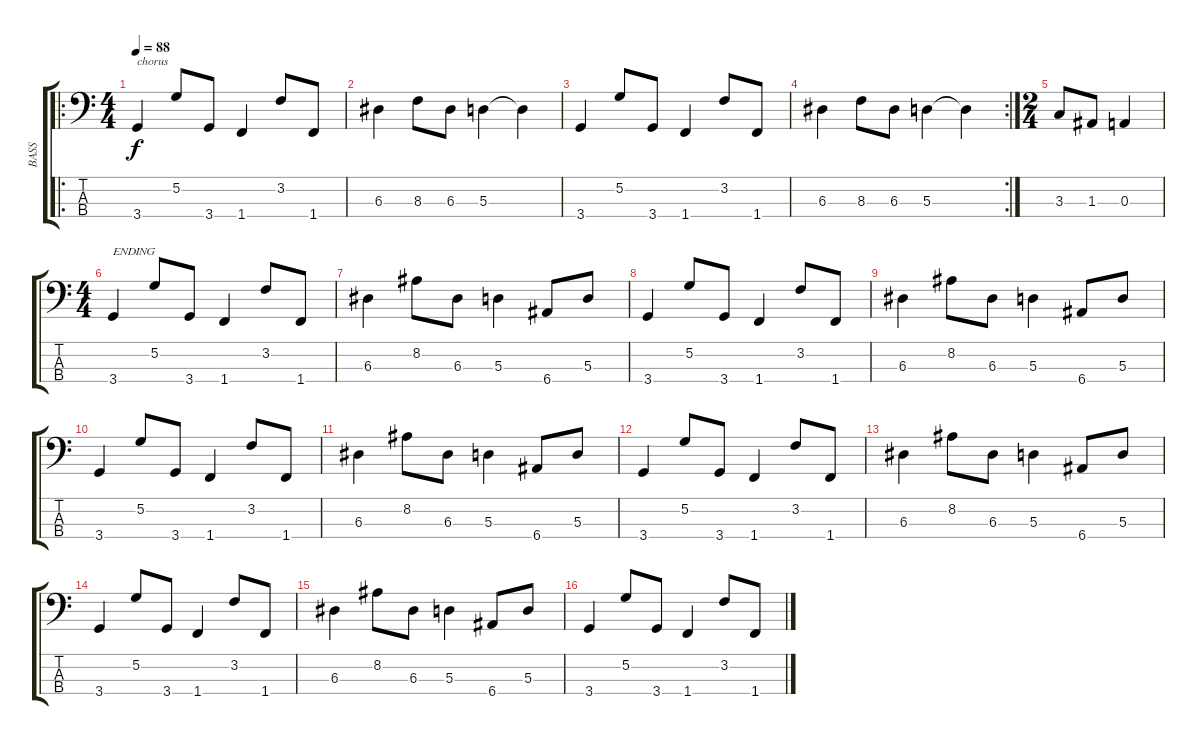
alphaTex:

\track ("BASS" "BASS") {instrument slapbass1}
\staff {score tabs}
\tuning (G2 D2 A1 E1) {hide}
\ro
\ts (4 4)
\tempo 88
\clef f4
\ks c
3.4.4{txt "chorus " dy f} 5.2.8 3.4.8 1.4.4 3.2.8 1.4.8 |
6.3.4 8.3.8 6.3.8 5.3.4 5.3{t}.4 |
3.4.4 5.2.8 3.4.8 1.4.4 3.2.8 1.4.8 |
\rc 2
6.3.4 8.3.8 6.3.8 5.3.4 5.3{t}.4 |
\ts (2 4)
3.3.8 1.3.8 0.3.4 |
\ts (4 4)
3.4.4{txt "ENDING"} 5.2.8 3.4.8 1.4.4 3.2.8 1.4.8 |
6.3.4 8.2.8 6.3.8 5.3.4 6.4.8 5.3.8 |
3.4.4 5.2.8 3.4.8 1.4.4 3.2.8 1.4.8 |
6.3.4 8.2.8 6.3.8 5.3.4 6.4.8 5.3.8 |
3.4.4 5.2.8 3.4.8 1.4.4 3.2.8 1.4.8 |
6.3.4 8.2.8 6.3.8 5.3.4 6.4.8 5.3.8 |
3.4.4 5.2.8 3.4.8 1.4.4 3.2.8 1.4.8 |
6.3.4 8.2.8 6.3.8 5.3.4 6.4.8 5.3.8 |
3.4.4 5.2.8 3.4.8 1.4.4 3.2.8 1.4.8 |
6.3.4 8.2.8 6.3.8 5.3.4 6.4.8 5.3.8 |
3.4.4 5.2.8 3.4.8 1.4.4 3.2.8 1.4.8
